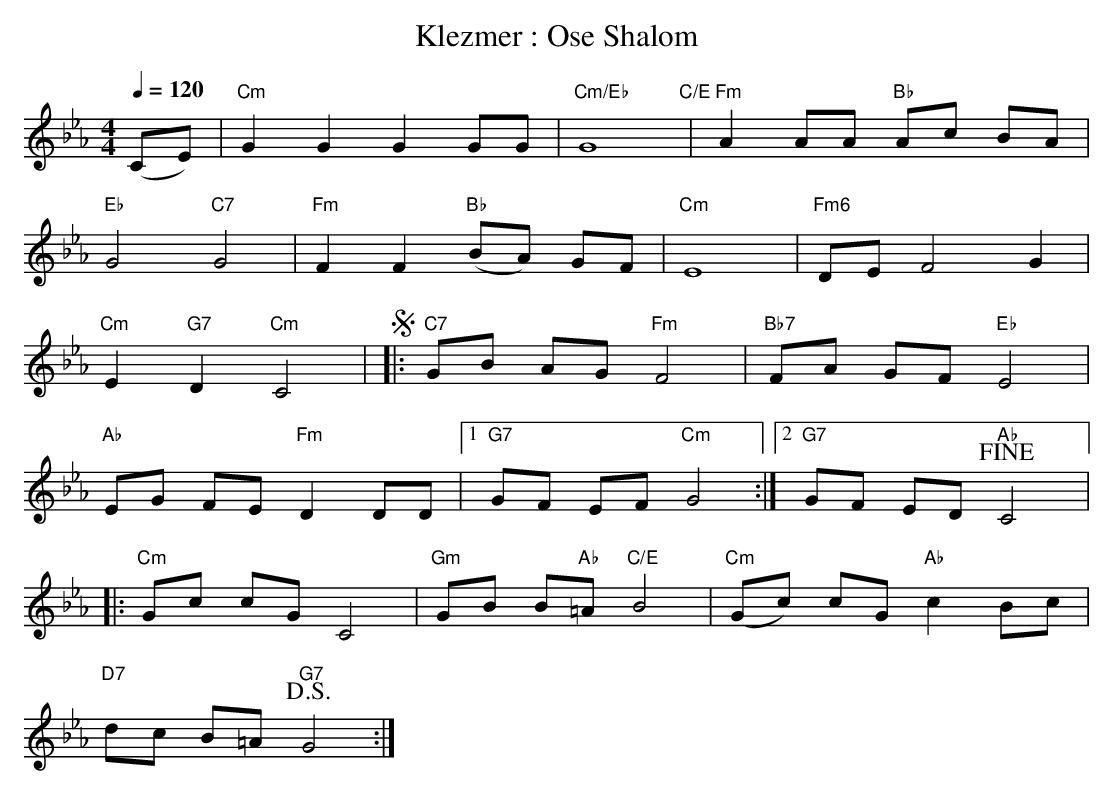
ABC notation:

X:1
T:Klezmer : Ose Shalom
M:4/4
L:1/8
Q:1/4=120
K:Ebmaj
(CE) | "Cm"G2 G2 G2 GG | "Cm/Eb"G8 "C/E" | "Fm"A2 AA "Bb"Ac BA |
"Eb"G4 "C7"G4 | "Fm"F2 F2 "Bb"(BA) GF | "Cm"E8 | "Fm6"DE F4 G2 |
"Cm"E2 "G7"D2 "Cm"C4 | !segno! |: "C7"GB AG "Fm"F4 | "Bb7"FA GF "Eb"E4 |
"Ab"EG FE "Fm"D2 DD |1 "G7"GF EF "Cm"G4 :|2 "G7"GF ED !fine!"Ab"C4 |:
"Cm"Gc cG C4 | "Gm"GB B"Ab"=A "C/E"B4 | "Cm"(Gc) cG "Ab"c2 Bc |
"D7"dc B=A !D.S.!"G7"G4 :|
